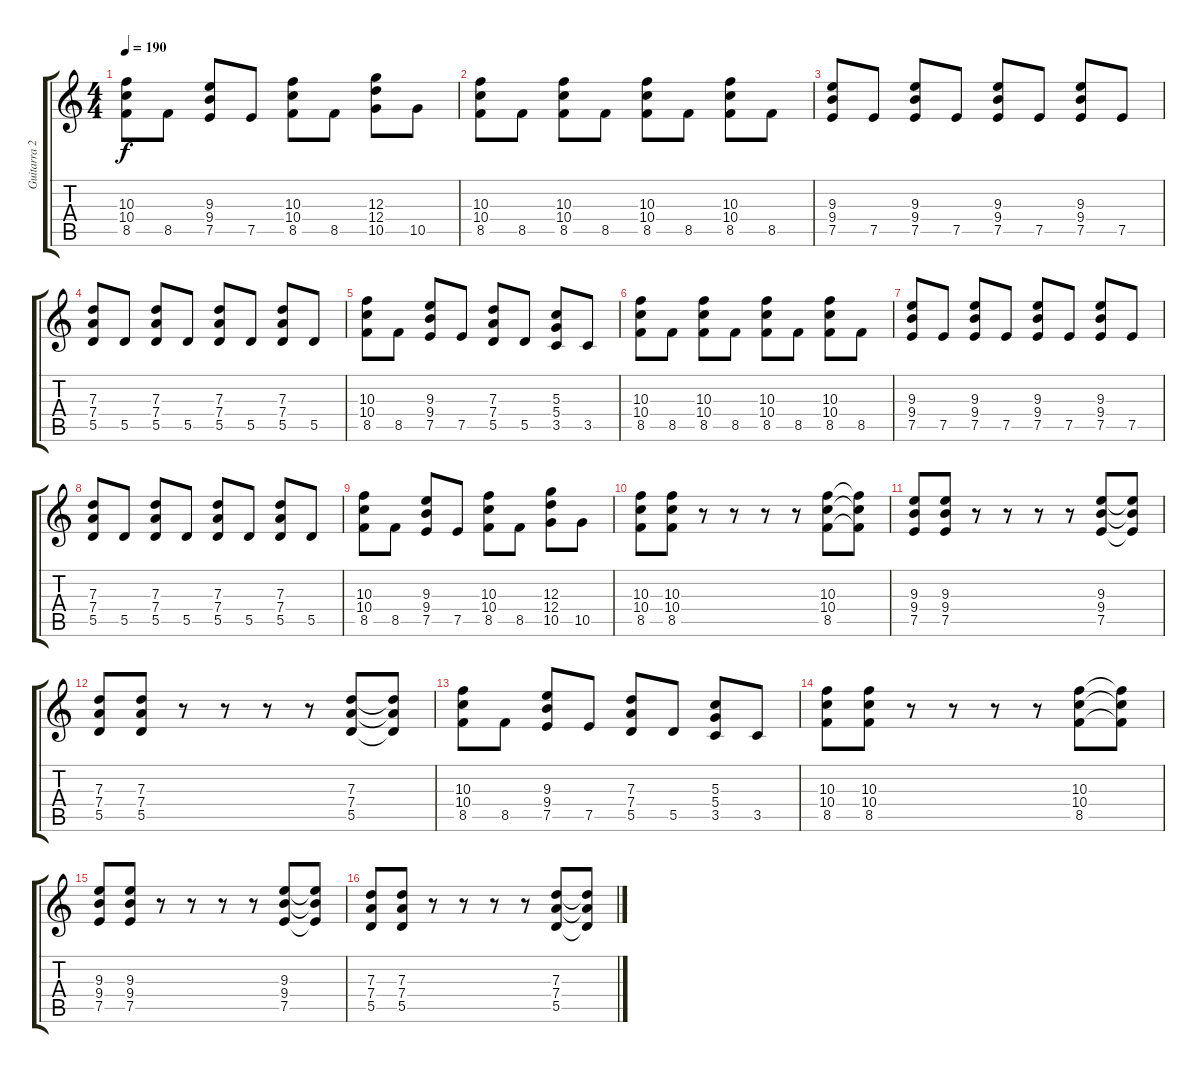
\track ("Guitarra 2" "Guitarra 2") {instrument electricguitarclean}
\staff {score tabs}
\tuning (E4 B3 G3 D3 A2 E2) {hide}
\ts (4 4)
\tempo 190
\clef g2
\ks c
(10.3 10.4 8.5).8{dy f} 8.5.8 (9.3 9.4 7.5).8 7.5.8 (10.3 10.4 8.5).8 8.5.8 (12.3 12.4 10.5).8 10.5.8 |
(10.3 10.4 8.5).8 8.5.8 (10.3 10.4 8.5).8 8.5.8 (10.3 10.4 8.5).8 8.5.8 (10.3 10.4 8.5).8 8.5.8 |
(9.3 9.4 7.5).8 7.5.8 (9.3 9.4 7.5).8 7.5.8 (9.3 9.4 7.5).8 7.5.8 (9.3 9.4 7.5).8 7.5.8 |
(7.3 7.4 5.5).8 5.5.8 (7.3 7.4 5.5).8 5.5.8 (7.3 7.4 5.5).8 5.5.8 (7.3 7.4 5.5).8 5.5.8 |
(10.3 10.4 8.5).8 8.5.8 (9.3 9.4 7.5).8 7.5.8 (7.3 7.4 5.5).8 5.5.8 (5.3 5.4 3.5).8 3.5.8 |
(10.3 10.4 8.5).8 8.5.8 (10.3 10.4 8.5).8 8.5.8 (10.3 10.4 8.5).8 8.5.8 (10.3 10.4 8.5).8 8.5.8 |
(9.3 9.4 7.5).8 7.5.8 (9.3 9.4 7.5).8 7.5.8 (9.3 9.4 7.5).8 7.5.8 (9.3 9.4 7.5).8 7.5.8 |
(7.3 7.4 5.5).8 5.5.8 (7.3 7.4 5.5).8 5.5.8 (7.3 7.4 5.5).8 5.5.8 (7.3 7.4 5.5).8 5.5.8 |
(10.3 10.4 8.5).8 8.5.8 (9.3 9.4 7.5).8 7.5.8 (10.3 10.4 8.5).8 8.5.8 (12.3 12.4 10.5).8 10.5.8 |
(10.3 10.4 8.5).8 (10.3 10.4 8.5).8 r.8 r.8 r.8 r.8 (10.3 10.4 8.5).8 (10.3{t} 10.4{t} 8.5{t}).8 |
(9.3 9.4 7.5).8 (9.3 9.4 7.5).8 r.8 r.8 r.8 r.8 (9.3 9.4 7.5).8 (9.3{t} 9.4{t} 7.5{t}).8 |
(7.3 7.4 5.5).8 (7.3 7.4 5.5).8 r.8 r.8 r.8 r.8 (7.3 7.4 5.5).8 (7.3{t} 7.4{t} 5.5{t}).8 |
(10.3 10.4 8.5).8 8.5.8 (9.3 9.4 7.5).8 7.5.8 (7.3 7.4 5.5).8 5.5.8 (5.3 5.4 3.5).8 3.5.8 |
(10.3 10.4 8.5).8 (10.3 10.4 8.5).8 r.8 r.8 r.8 r.8 (10.3 10.4 8.5).8 (10.3{t} 10.4{t} 8.5{t}).8 |
(9.3 9.4 7.5).8 (9.3 9.4 7.5).8 r.8 r.8 r.8 r.8 (9.3 9.4 7.5).8 (9.3{t} 9.4{t} 7.5{t}).8 |
(7.3 7.4 5.5).8 (7.3 7.4 5.5).8 r.8 r.8 r.8 r.8 (7.3 7.4 5.5).8 (7.3{t} 7.4{t} 5.5{t}).8
